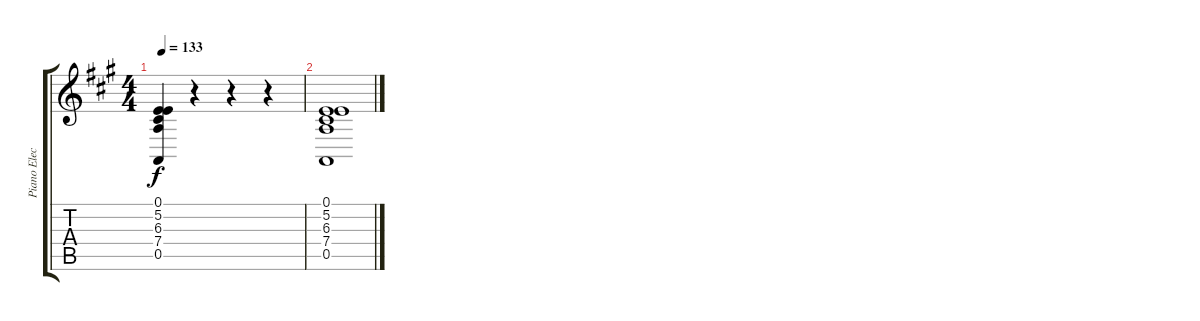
\track ("Piano Elec." "Piano Elec") {instrument electricpiano1}
\staff {score tabs}
\tuning (E4 B3 G3 D3 A2 E2) {hide}
\ts (4 4)
\tempo 133
\clef g2
\ks a
(0.1 5.2 6.3 7.4 0.5).4{dy f} r.4 r.4 r.4 |
(0.1 5.2 6.3 7.4 0.5).1
